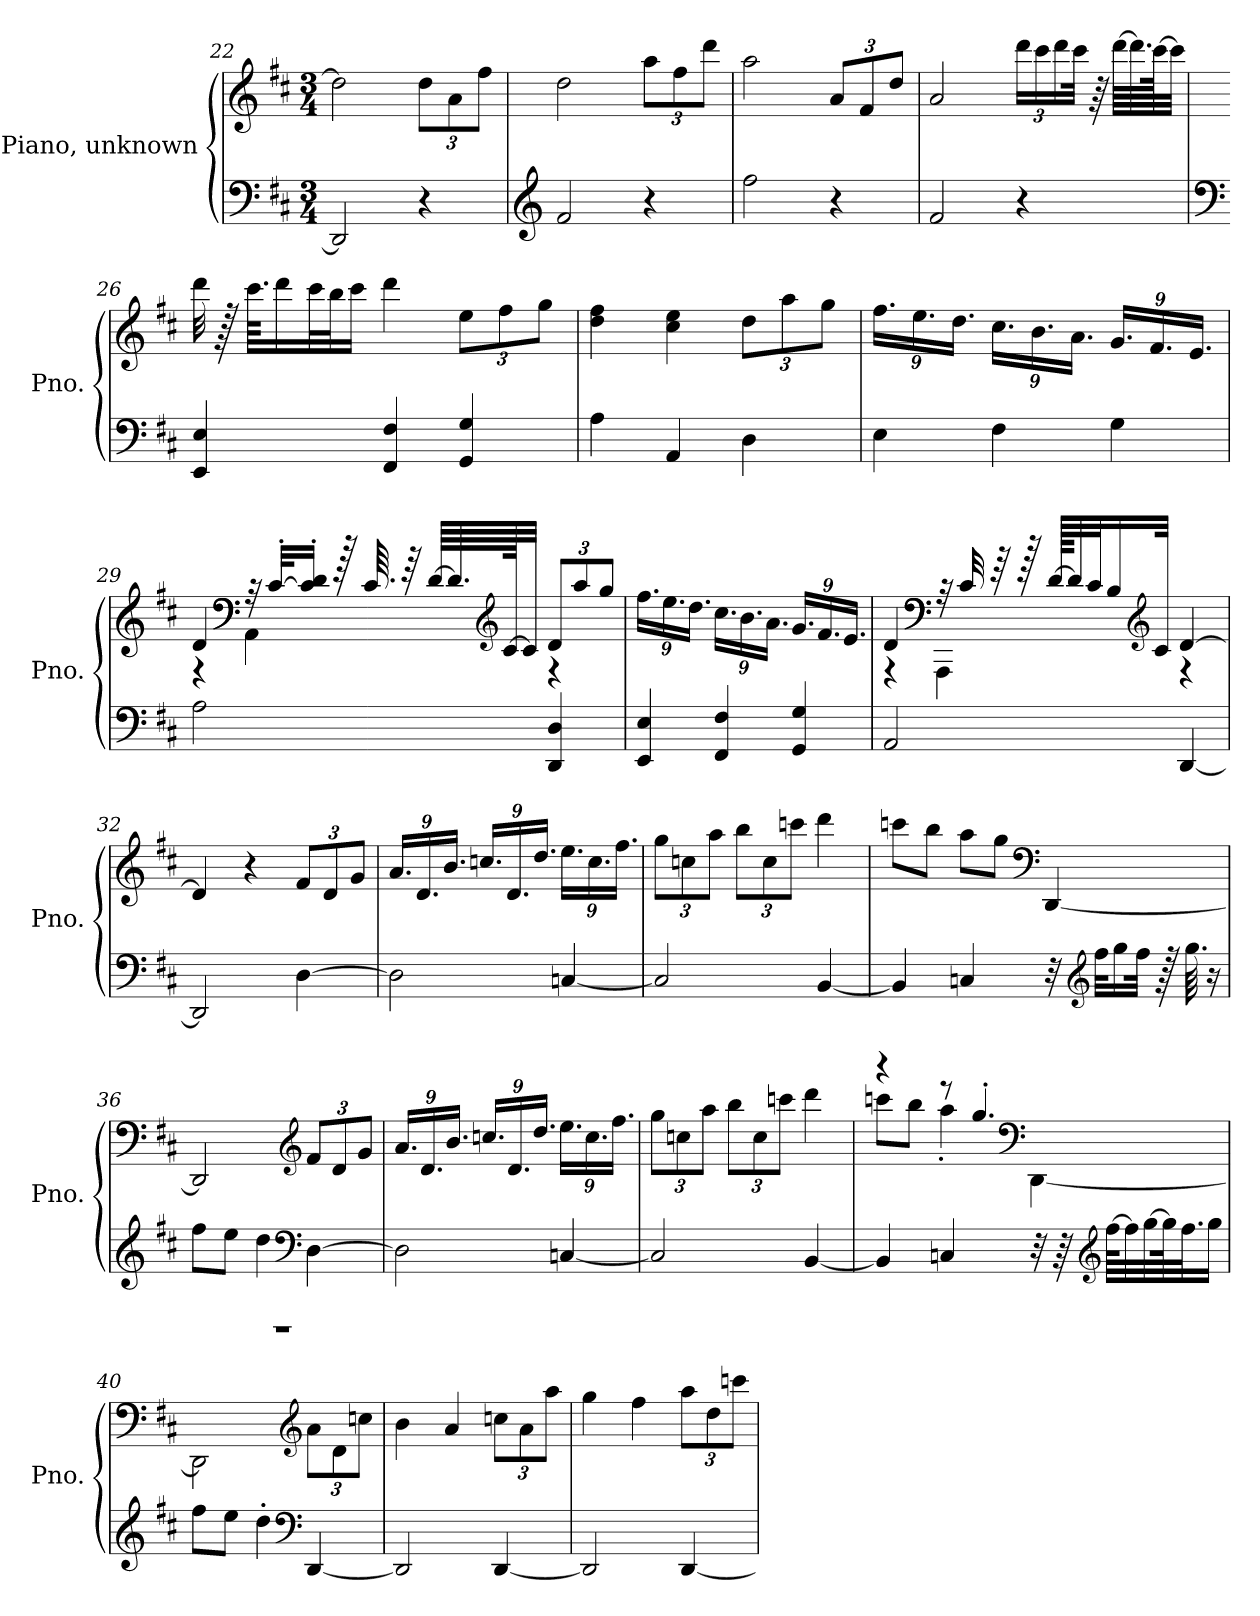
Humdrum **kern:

**kern	**kern
*part1	*part1
*staff2	*staff1
*I"Piano, unknown	*
*I'Pno.	*
!!LO:LB:g=z
*clefF4	*clefG2
*k[f#c#]	*k[f#c#]
*M3/4	*M3/4
=22	=22
2DD/]	2dd\]
*	*Xbrackettup
4r	12dd\L
.	12a\
.	12ff#\J
=23	=23
*clefG2	*
2f#/	2dd\
4r	12aa\L
.	12ff#\
.	12ddd\J
=24	=24
2ff#\	2aa\
4r	12a/L
.	12f#/
.	12dd/J
=25	=25
2f#/	2a/
4r	24ddd\LL
.	24ccc#\
.	24ddd\
.	32ccc#\JJk
.	64r
.	[64ddd\LLLL
.	64.ddd\]
.	[128ccc#\JK
.	32ccc#\JJJ]
!!LO:PB:g=z
=26	=26
*clefF4	*
4EE/ 4E/	32ddd\
.	128r
.	64.ccc#\KKLL
.	16ddd\
.	32ccc#\L
.	32bb\J
.	16ccc#\JJ
4FF#/ 4F#/	4ddd\
4GG/ 4G/	12ee\L
.	12ff#\
.	12gg\J
=27	=27
4A\	4dd\ 4ff#\
4AA/	4cc#\ 4ee\
4D\	12dd\L
.	12aa\
.	12gg\J
=28	=28
4E\	18.ff#\LL
.	18.ee\
.	18.dd\JJ
4F#\	18.cc#\LL
.	18.b\
.	18.a\JJ
4G\	18.g/LL
.	18.f#/
.	18.e/JJ
!!LO:LB:g=z
=29	=29
*	*^
2A\	4d/	4r
*	*clefF4	*
.	32r	4AA\
.	[32c#'/KLL	.
.	16c#/]' 16d/'JJ	.
.	128r	.
.	64.c#/	.
.	64r	.
.	[64d/LLLL	.
.	64.d/]	.
*	*clefG2	*
.	[128c#/JK	.
.	32c#/JJJ]	.
4DD/ 4D/	12d/L	4r
.	12aa/	.
.	12gg/J	.
*	*v	*v
=30	=30
4EE/ 4E/	18.ff#\LL
.	18.ee\
.	18.dd\JJ
4FF#/ 4F#/	18.cc#\LL
.	18.b\
.	18.a\JJ
4GG/ 4G/	18.g/LL
.	18.f#/
.	18.e/JJ
!!LO:LB:g=z
=31	=31
*	*^
2AA/	4d/	4r
*	*clefF4	*
.	32r	4AAA\
.	32c#/	.
.	64r	.
.	128r	.
.	[128d/KKLLL	.
.	32d/]	.
.	32c#/J	.
.	16B/	.
*	*clefG2	*
.	32c#/JJk	.
[4DD/	[4d/	4r
*	*v	*v
=32	=32
2DD/]	4d/]
.	4r
[4D\	12f#/L
.	12d/
.	12g/J
=33	=33
2D\]	18.a/LL
.	18.d/
.	18.b/JJ
.	18.ccn/LL
.	18.d/
.	18.dd/JJ
[4Cn/	18.ee\LL
.	18.cc\
.	18.ff#\JJ
!!LO:LB:g=z
=34	=34
2C/]	12gg\L
.	12ccn\
.	12aa\J
.	12bb\L
.	12cc\
.	12cccn\J
[4BB/	4ddd\
=35	=35
4BB/]	8cccn\L
.	8bb\J
4Cn/	8aa\L
.	8gg\J
*	*clefF4
32r	[4DD/
*clefG2	*
32ff#\KLL	.
16gg\	.
32ff#\JJk	.
128r	.
64.gg\	.
16r	.
=36	=36
8ff#\L	2DD/]
8ee\J	.
4dd\	.
*clefF4	*clefG2
[4D\	12f#/L
.	12d/
.	12g/J
!!LO:LB:g=z
=37	=37
2D\]	18.a/LL
.	18.d/
.	18.b/JJ
.	18.ccn/LL
.	18.d/
.	18.dd/JJ
[4Cn/	18.ee\LL
.	18.cc\
.	18.ff#\JJ
=38	=38
2C/]	12gg\L
.	12ccn\
.	12aa\J
.	12bb\L
.	12cc\
.	12cccn\J
[4BB/	4ddd\
=39	=39
*	*^
4BB/]	4r	8cccn\L
.	.	8bb\J
4Cn/	8r	4aa'\
.	4.gg'/	.
*	*clefF4	*
32r	.	[4DD\
64r	.	.
*clefG2	*	*
[64ff#\KLLL	.	.
32ff#\]	.	.
[32gg\	.	.
64gg\K]	.	.
32.ff#\J	.	.
16gg\JJ	.	.
!!LO:LB:g=z	!!
=40	=40	=40
8ff#\L	2.r	2DD\]
8ee\J	.	.
4dd'\	.	.
*clefF4	*clefG2	*
[4DD/	.	12a\L
.	.	12d\
.	.	12ccn\J
*	*v	*v
=41	=41
2DD/]	4b\
.	4a/
[4DD/	12ccn\L
.	12a\
.	12aa\J
=42	=42
2DD/]	4gg\
.	4ff#\
[4DD/	12aa\L
.	12dd\
.	12cccn\J
=	=
*-	*-
